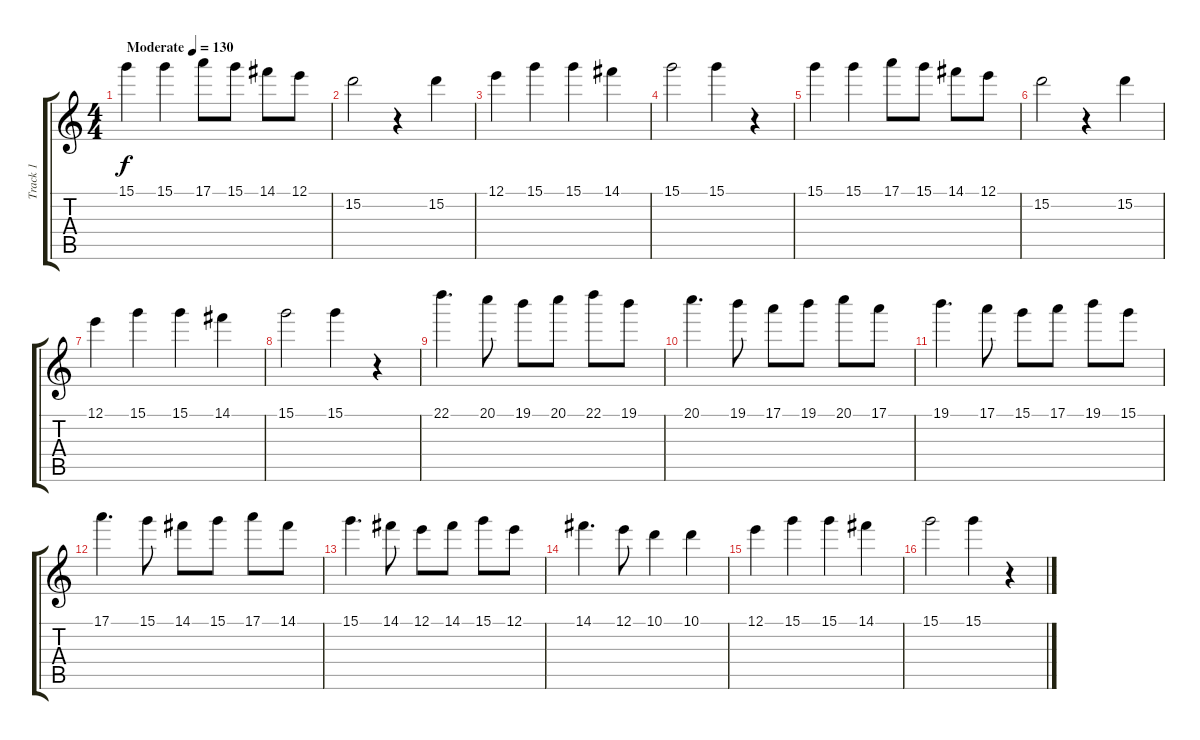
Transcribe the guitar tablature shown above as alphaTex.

\track ("Track 1" "Track 1") {instrument overdrivenguitar}
\staff {score tabs}
\tuning (E4 B3 G3 D3 A2 E2) {hide}
\ts (4 4)
\tempo (130 "Moderate")
\clef g2
\ks c
15.1.4{dy f instrument overdrivenguitar} 15.1.4 17.1.8 15.1.8 14.1.8 12.1.8 |
15.2.2 r.4 15.2.4 |
12.1.4 15.1.4 15.1.4 14.1.4 |
15.1.2 15.1.4 r.4 |
15.1.4 15.1.4 17.1.8 15.1.8 14.1.8 12.1.8 |
15.2.2 r.4 15.2.4 |
12.1.4 15.1.4 15.1.4 14.1.4 |
15.1.2 15.1.4 r.4 |
22.1.4{d} 20.1.8 19.1.8 20.1.8 22.1.8 19.1.8 |
20.1.4{d} 19.1.8 17.1.8 19.1.8 20.1.8 17.1.8 |
19.1.4{d} 17.1.8 15.1.8 17.1.8 19.1.8 15.1.8 |
17.1.4{d} 15.1.8 14.1.8 15.1.8 17.1.8 14.1.8 |
15.1.4{d} 14.1.8 12.1.8 14.1.8 15.1.8 12.1.8 |
14.1.4{d} 12.1.8 10.1.4 10.1.4 |
12.1.4 15.1.4 15.1.4 14.1.4 |
15.1.2 15.1.4 r.4
